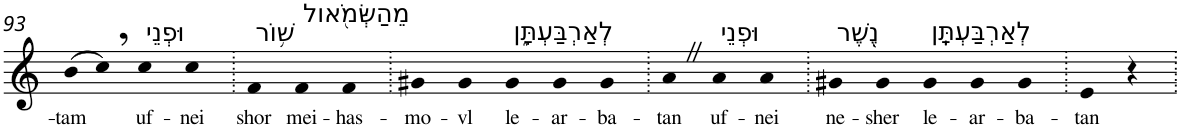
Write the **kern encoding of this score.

**kern	**text
*part1	*part1
*staff1	*staff1
*I"Piano	*
*I'Pno	*
!!LO:PB:g=z
*clefG2	*
*k[]	*
=93	=93
!	!LO:LY:b
(>8b	-tam
8cc,)	.
!LO:TX:a:t=וּפְנֵי	!
!	!LO:LY:b
4cc	uf-
!	!LO:LY:b
4cc	-nei
=94.	=94.
!LO:TX:a:t=שׁ֥וֹר	!
!	!LO:LY:b
4f	shor
!LO:TX:a:t=מֵהַשְּׂמֹ֖אול	!
!	!LO:LY:b
4f	mei-
!	!LO:LY:b
4f	-has-
=95.	=95.
!	!LO:LY:b
4g#X	-mo-
!	!LO:LY:b
4g#	-vl
!LO:TX:a:t=לְאַרְבַּעְתָּ֑ן	!
!	!LO:LY:b
4g#	le-
!	!LO:LY:b
4g#	-ar-
!	!LO:LY:b
4g#	-ba-
=96.	=96.
!	!LO:LY:b
4aZ	-tan
!LO:TX:a:t=וּפְנֵי	!
!	!LO:LY:b
4a	uf-
!	!LO:LY:b
4a	-nei
=97.	=97.
!LO:TX:a:t=נֶ֖שֶׁר	!
!	!LO:LY:b
4g#X	ne-
!	!LO:LY:b
4g#	-sher
!LO:TX:a:t=לְאַרְבַּעְתָּֽן	!
!	!LO:LY:b
4g#	le-
!	!LO:LY:b
4g#	-ar-
!	!LO:LY:b
4g#	-ba-
=98.	=98.
!	!LO:LY:b
4e	-tan
4r	.
=.	=.
*-	*-
